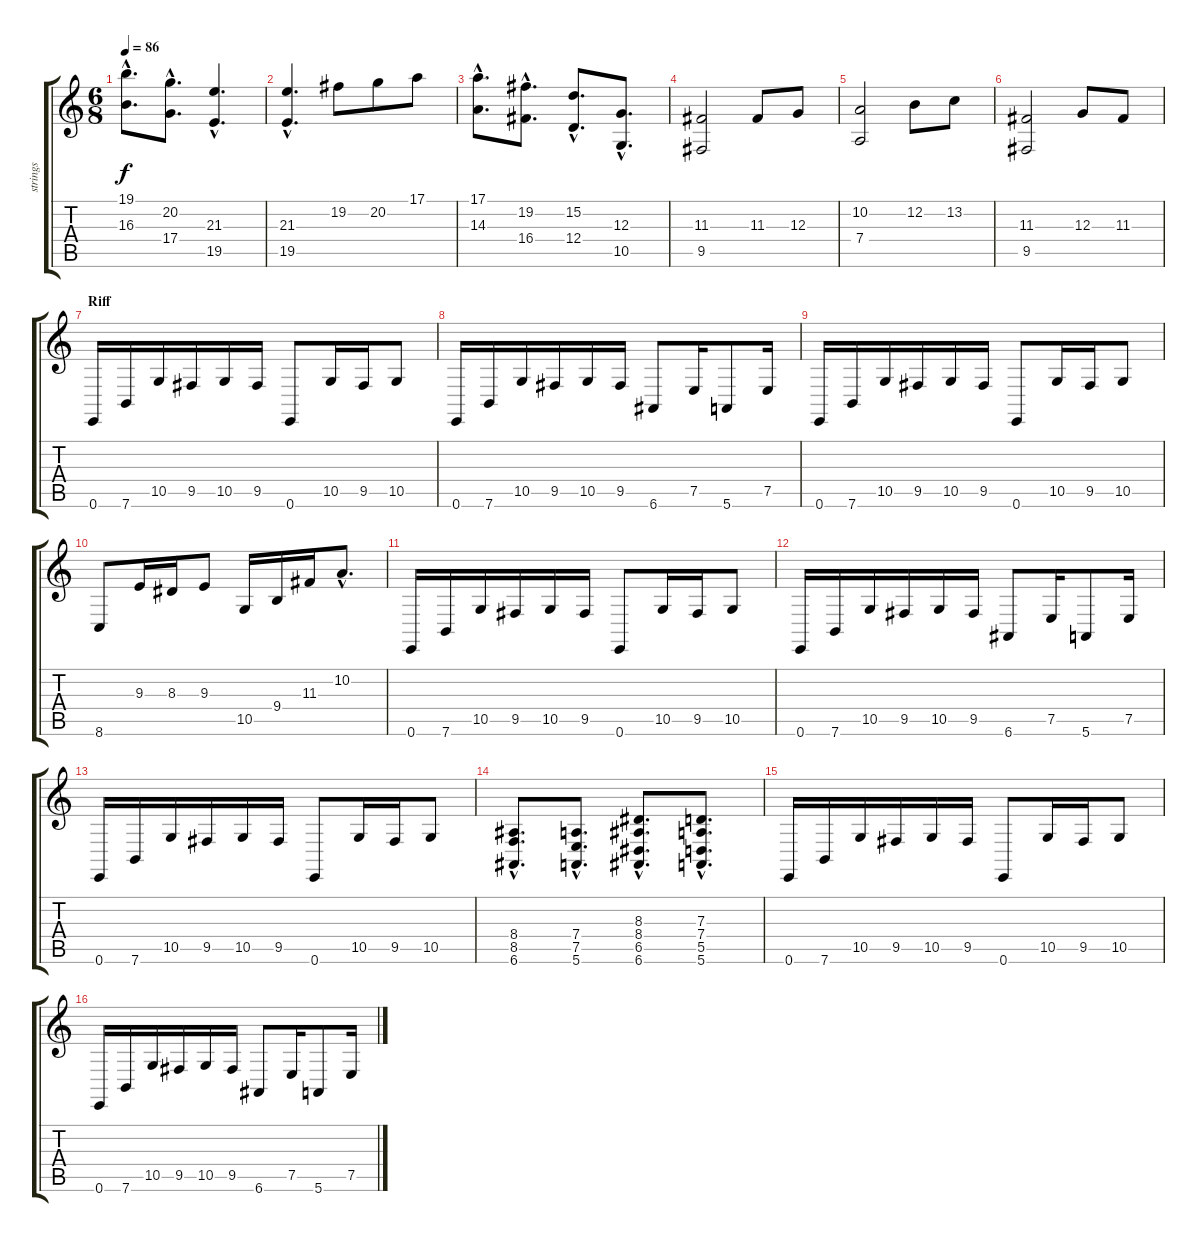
\track ("strings" "strings") {instrument stringensemble1}
\staff {score tabs}
\tuning (E4 B3 G3 D3 A2 E2) {hide}
\ts (6 8)
\tempo 86
\clef g2
\ks c
(19.1{hac} 16.3{hac}).8{d dy f} (20.2{hac} 17.4{hac}).8{d} (21.3{hac} 19.5{hac}).4{d} |
(21.3{hac} 19.5{hac}).4{d} 19.2.8 20.2.8 17.1.8 |
(17.1{hac} 14.3{hac}).8{d} (19.2{hac} 16.4{hac}).8{d} (15.2{hac} 12.4{hac}).8{d} (12.3{hac} 10.5{hac}).8{d} |
(11.3 9.5).2 11.3.8 12.3.8 |
(10.2 7.4).2 12.2.8 13.2.8 |
(11.3 9.5).2 12.3.8 11.3.8 |
\section ("" "Riff")
0.6.16{volume 11 instrument stringensemble1} 7.6.16 10.5.16 9.5.16 10.5.16 9.5.16 0.6.8 10.5.16 9.5.16 10.5.8 |
0.6.16 7.6.16 10.5.16 9.5.16 10.5.16 9.5.16 6.6.8 7.5.16 5.6.8 7.5.16 |
0.6.16 7.6.16 10.5.16 9.5.16 10.5.16 9.5.16 0.6.8 10.5.16 9.5.16 10.5.8 |
8.6.8 9.3.16 8.3.16 9.3.8 10.5.16 9.4.16 11.3.16 10.2{hac}.8{d} |
0.6.16 7.6.16 10.5.16 9.5.16 10.5.16 9.5.16 0.6.8 10.5.16 9.5.16 10.5.8 |
0.6.16 7.6.16 10.5.16 9.5.16 10.5.16 9.5.16 6.6.8 7.5.16 5.6.8 7.5.16 |
0.6.16 7.6.16 10.5.16 9.5.16 10.5.16 9.5.16 0.6.8 10.5.16 9.5.16 10.5.8 |
(8.4{hac} 8.5{hac} 6.6{hac}).8{d} (7.4{hac} 7.5{hac} 5.6{hac}).8{d} (8.3{hac} 8.4{hac} 6.5{hac} 6.6{hac}).8{d} (7.3{hac} 7.4{hac} 5.5{hac} 5.6{hac}).8{d} |
0.6.16 7.6.16 10.5.16 9.5.16 10.5.16 9.5.16 0.6.8 10.5.16 9.5.16 10.5.8 |
0.6.16 7.6.16 10.5.16 9.5.16 10.5.16 9.5.16 6.6.8 7.5.16 5.6.8 7.5.16
